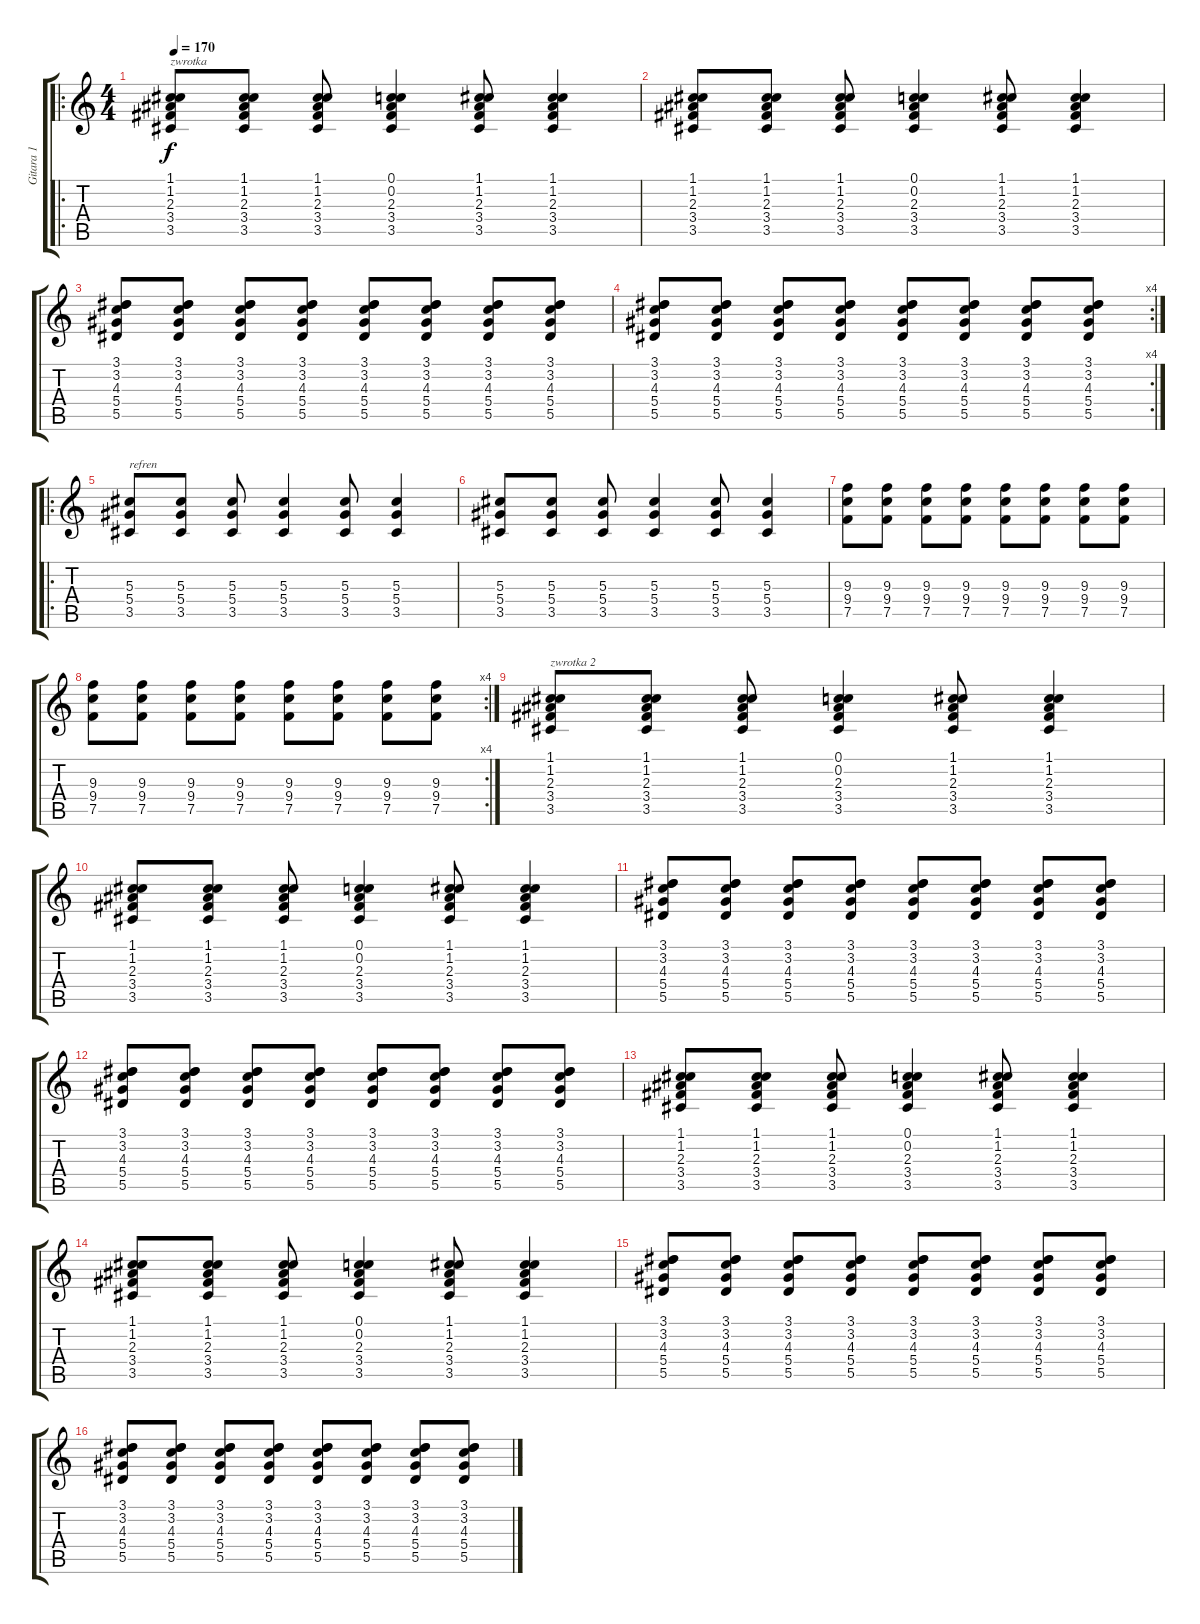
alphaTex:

\track ("Gitara 1" "Gitara 1") {instrument distortionguitar}
\staff {score tabs}
\tuning (C4 C4 Ab3 Eb3 Bb2 F2) {hide}
\ro
\ts (4 4)
\tempo 170
\clef g2
\ks c
(1.1 1.2 2.3 3.4 3.5).8{txt "zwrotka" dy f instrument distortionguitar} (1.1 1.2 2.3 3.4 3.5).8 (1.1 1.2 2.3 3.4 3.5).8 (0.1 0.2 2.3 3.4 3.5).4 (1.1 1.2 2.3 3.4 3.5).8 (1.1 1.2 2.3 3.4 3.5).4 |
(1.1 1.2 2.3 3.4 3.5).8 (1.1 1.2 2.3 3.4 3.5).8 (1.1 1.2 2.3 3.4 3.5).8 (0.1 0.2 2.3 3.4 3.5).4 (1.1 1.2 2.3 3.4 3.5).8 (1.1 1.2 2.3 3.4 3.5).4 |
(3.1 3.2 4.3 5.4 5.5).8 (3.1 3.2 4.3 5.4 5.5).8 (3.1 3.2 4.3 5.4 5.5).8 (3.1 3.2 4.3 5.4 5.5).8 (3.1 3.2 4.3 5.4 5.5).8 (3.1 3.2 4.3 5.4 5.5).8 (3.1 3.2 4.3 5.4 5.5).8 (3.1 3.2 4.3 5.4 5.5).8 |
\rc 4
(3.1 3.2 4.3 5.4 5.5).8 (3.1 3.2 4.3 5.4 5.5).8 (3.1 3.2 4.3 5.4 5.5).8 (3.1 3.2 4.3 5.4 5.5).8 (3.1 3.2 4.3 5.4 5.5).8 (3.1 3.2 4.3 5.4 5.5).8 (3.1 3.2 4.3 5.4 5.5).8 (3.1 3.2 4.3 5.4 5.5).8 |
\ro
(5.3 5.4 3.5).8{txt "refren"} (5.3 5.4 3.5).8 (5.3 5.4 3.5).8 (5.3 5.4 3.5).4 (5.3 5.4 3.5).8 (5.3 5.4 3.5).4 |
(5.3 5.4 3.5).8 (5.3 5.4 3.5).8 (5.3 5.4 3.5).8 (5.3 5.4 3.5).4 (5.3 5.4 3.5).8 (5.3 5.4 3.5).4 |
(9.3 9.4 7.5).8 (9.3 9.4 7.5).8 (9.3 9.4 7.5).8 (9.3 9.4 7.5).8 (9.3 9.4 7.5).8 (9.3 9.4 7.5).8 (9.3 9.4 7.5).8 (9.3 9.4 7.5).8 |
\rc 4
(9.3 9.4 7.5).8 (9.3 9.4 7.5).8 (9.3 9.4 7.5).8 (9.3 9.4 7.5).8 (9.3 9.4 7.5).8 (9.3 9.4 7.5).8 (9.3 9.4 7.5).8 (9.3 9.4 7.5).8 |
(1.1 1.2 2.3 3.4 3.5).8{txt "zwrotka 2"} (1.1 1.2 2.3 3.4 3.5).8 (1.1 1.2 2.3 3.4 3.5).8 (0.1 0.2 2.3 3.4 3.5).4 (1.1 1.2 2.3 3.4 3.5).8 (1.1 1.2 2.3 3.4 3.5).4 |
(1.1 1.2 2.3 3.4 3.5).8 (1.1 1.2 2.3 3.4 3.5).8 (1.1 1.2 2.3 3.4 3.5).8 (0.1 0.2 2.3 3.4 3.5).4 (1.1 1.2 2.3 3.4 3.5).8 (1.1 1.2 2.3 3.4 3.5).4 |
(3.1 3.2 4.3 5.4 5.5).8 (3.1 3.2 4.3 5.4 5.5).8 (3.1 3.2 4.3 5.4 5.5).8 (3.1 3.2 4.3 5.4 5.5).8 (3.1 3.2 4.3 5.4 5.5).8 (3.1 3.2 4.3 5.4 5.5).8 (3.1 3.2 4.3 5.4 5.5).8 (3.1 3.2 4.3 5.4 5.5).8 |
(3.1 3.2 4.3 5.4 5.5).8 (3.1 3.2 4.3 5.4 5.5).8 (3.1 3.2 4.3 5.4 5.5).8 (3.1 3.2 4.3 5.4 5.5).8 (3.1 3.2 4.3 5.4 5.5).8 (3.1 3.2 4.3 5.4 5.5).8 (3.1 3.2 4.3 5.4 5.5).8 (3.1 3.2 4.3 5.4 5.5).8 |
(1.1 1.2 2.3 3.4 3.5).8 (1.1 1.2 2.3 3.4 3.5).8 (1.1 1.2 2.3 3.4 3.5).8 (0.1 0.2 2.3 3.4 3.5).4 (1.1 1.2 2.3 3.4 3.5).8 (1.1 1.2 2.3 3.4 3.5).4 |
(1.1 1.2 2.3 3.4 3.5).8 (1.1 1.2 2.3 3.4 3.5).8 (1.1 1.2 2.3 3.4 3.5).8 (0.1 0.2 2.3 3.4 3.5).4 (1.1 1.2 2.3 3.4 3.5).8 (1.1 1.2 2.3 3.4 3.5).4 |
(3.1 3.2 4.3 5.4 5.5).8 (3.1 3.2 4.3 5.4 5.5).8 (3.1 3.2 4.3 5.4 5.5).8 (3.1 3.2 4.3 5.4 5.5).8 (3.1 3.2 4.3 5.4 5.5).8 (3.1 3.2 4.3 5.4 5.5).8 (3.1 3.2 4.3 5.4 5.5).8 (3.1 3.2 4.3 5.4 5.5).8 |
(3.1 3.2 4.3 5.4 5.5).8 (3.1 3.2 4.3 5.4 5.5).8 (3.1 3.2 4.3 5.4 5.5).8 (3.1 3.2 4.3 5.4 5.5).8 (3.1 3.2 4.3 5.4 5.5).8 (3.1 3.2 4.3 5.4 5.5).8 (3.1 3.2 4.3 5.4 5.5).8 (3.1 3.2 4.3 5.4 5.5).8
